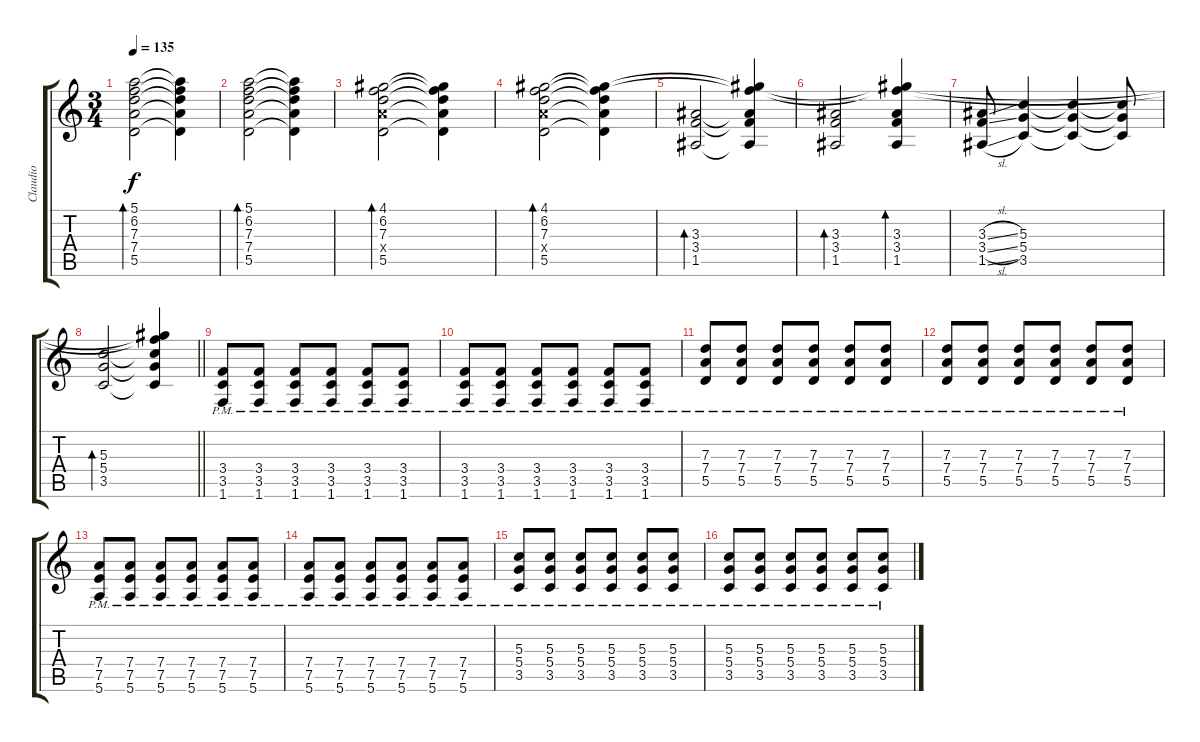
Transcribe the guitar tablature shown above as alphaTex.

\track ("Claudio" "Claudio") {instrument acousticguitarsteel}
\staff {score tabs}
\tuning (E4 B3 G3 D3 A2 E2) {hide}
\ts (3 4)
\tempo 135
\clef g2
\ks c
(5.1 6.2 7.3 7.4 5.5).2{bd 60 dy f} (5.1{t} 6.2{t} 7.3{t} 7.4{t} 5.5{t}).4 |
(5.1 6.2 7.3 7.4 5.5).2{bd 60} (5.1{t} 6.2{t} 7.3{t} 7.4{t} 5.5{t}).4 |
(4.1 6.2 7.3 7.4{x} 5.5).2{bd 60} (4.1{t} 6.2{t} 7.3{t} 7.4{t} 5.5{t}).4 |
(4.1 6.2 7.3 7.4{x} 5.5).2{bd 60} (4.1{t} 6.2{t} 7.3{t} 7.4{t} 5.5{t}).4 |
(3.3 3.4 1.5).2{bd 60} (4.1{t} 6.2{t} 3.3{t} 3.4{t} 1.5{t}).4 |
(3.3 3.4 1.5).2{bd 60} (4.1{t} 6.2{t} 3.3 3.4 1.5).4{bd 60} |
(3.3{sl} 3.4{sl} 1.5{sl}).8 (5.3 5.4 3.5).4 (5.3{t} 5.4{t} 3.5{t}).4 (5.3{t} 5.4{t} 3.5{t}).8 |
\barLineRight lightlight
(5.3 5.4 3.5).2{bd 60} (4.1{t} 6.2{t} 5.3{t} 5.4{t} 3.5{t}).4 |
(3.4{pm} 3.5{pm} 1.6{pm}).8 (3.4{pm} 3.5{pm} 1.6{pm}).8 (3.4{pm} 3.5{pm} 1.6{pm}).8 (3.4{pm} 3.5{pm} 1.6{pm}).8 (3.4{pm} 3.5{pm} 1.6{pm}).8 (3.4{pm} 3.5{pm} 1.6{pm}).8 |
(3.4{pm} 3.5{pm} 1.6{pm}).8 (3.4{pm} 3.5{pm} 1.6{pm}).8 (3.4{pm} 3.5{pm} 1.6{pm}).8 (3.4{pm} 3.5{pm} 1.6{pm}).8 (3.4{pm} 3.5{pm} 1.6{pm}).8 (3.4{pm} 3.5{pm} 1.6{pm}).8 |
(7.3{pm} 7.4{pm} 5.5{pm}).8 (7.3{pm} 7.4{pm} 5.5{pm}).8 (7.3{pm} 7.4{pm} 5.5{pm}).8 (7.3{pm} 7.4{pm} 5.5{pm}).8 (7.3{pm} 7.4{pm} 5.5{pm}).8 (7.3{pm} 7.4{pm} 5.5{pm}).8 |
(7.3{pm} 7.4{pm} 5.5{pm}).8 (7.3{pm} 7.4{pm} 5.5{pm}).8 (7.3{pm} 7.4{pm} 5.5{pm}).8 (7.3{pm} 7.4{pm} 5.5{pm}).8 (7.3{pm} 7.4{pm} 5.5{pm}).8 (7.3{pm} 7.4{pm} 5.5{pm}).8 |
(7.4{pm} 7.5{pm} 5.6{pm}).8 (7.4{pm} 7.5{pm} 5.6{pm}).8 (7.4{pm} 7.5{pm} 5.6{pm}).8 (7.4{pm} 7.5{pm} 5.6{pm}).8 (7.4{pm} 7.5{pm} 5.6{pm}).8 (7.4{pm} 7.5{pm} 5.6{pm}).8 |
(7.4{pm} 7.5{pm} 5.6{pm}).8 (7.4{pm} 7.5{pm} 5.6{pm}).8 (7.4{pm} 7.5{pm} 5.6{pm}).8 (7.4{pm} 7.5{pm} 5.6{pm}).8 (7.4{pm} 7.5{pm} 5.6{pm}).8 (7.4{pm} 7.5{pm} 5.6{pm}).8 |
(5.3{pm} 5.4{pm} 3.5{pm}).8 (5.3{pm} 5.4{pm} 3.5{pm}).8 (5.3{pm} 5.4{pm} 3.5{pm}).8 (5.3{pm} 5.4{pm} 3.5{pm}).8 (5.3{pm} 5.4{pm} 3.5{pm}).8 (5.3{pm} 5.4{pm} 3.5{pm}).8 |
(5.3{pm} 5.4{pm} 3.5{pm}).8 (5.3{pm} 5.4{pm} 3.5{pm}).8 (5.3{pm} 5.4{pm} 3.5{pm}).8 (5.3{pm} 5.4{pm} 3.5{pm}).8 (5.3{pm} 5.4{pm} 3.5{pm}).8 (5.3{pm} 5.4{pm} 3.5{pm}).8
